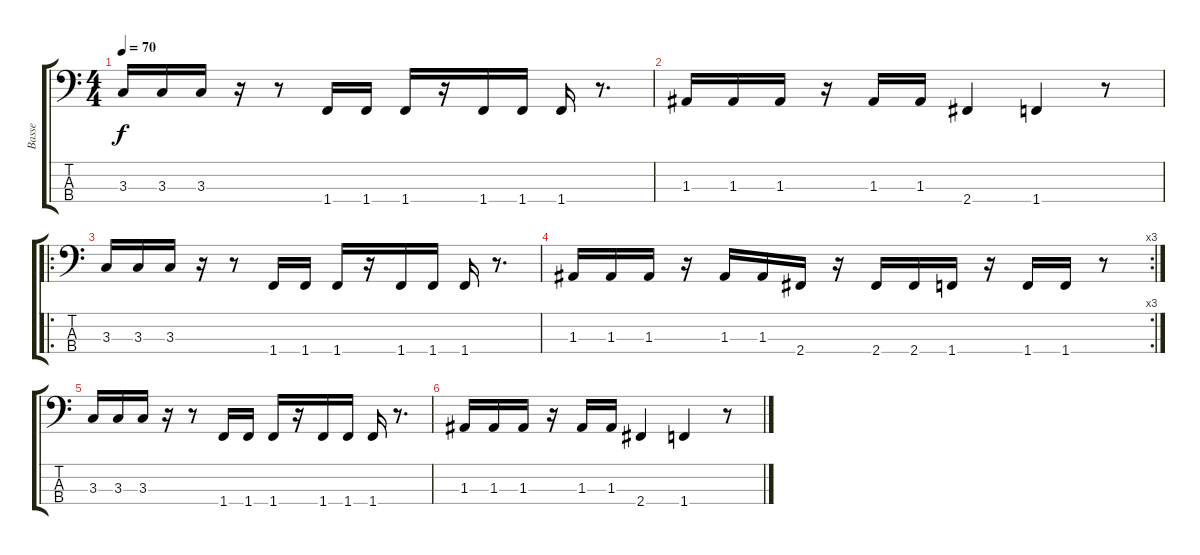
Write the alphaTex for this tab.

\track ("Basse" "Basse") {instrument electricbassfinger}
\staff {score tabs}
\tuning (G2 D2 A1 E1) {hide}
\ts (4 4)
\tempo 70
\clef f4
\ks c
3.3.16{dy f} 3.3.16 3.3.16 r.16 r.8 1.4.16 1.4.16 1.4.16 r.16 1.4.16 1.4.16 1.4.16 r.8{d} |
1.3.16 1.3.16 1.3.16 r.16 1.3.16 1.3.16 2.4.4 1.4.4 r.8 |
\ro
3.3.16 3.3.16 3.3.16 r.16 r.8 1.4.16 1.4.16 1.4.16 r.16 1.4.16 1.4.16 1.4.16 r.8{d} |
\rc 3
1.3.16 1.3.16 1.3.16 r.16 1.3.16 1.3.16 2.4.16 r.16 2.4.16 2.4.16 1.4.16 r.16 1.4.16 1.4.16 r.8 |
3.3.16 3.3.16 3.3.16 r.16 r.8 1.4.16 1.4.16 1.4.16 r.16 1.4.16 1.4.16 1.4.16 r.8{d} |
1.3.16 1.3.16 1.3.16 r.16 1.3.16 1.3.16 2.4.4 1.4.4 r.8
